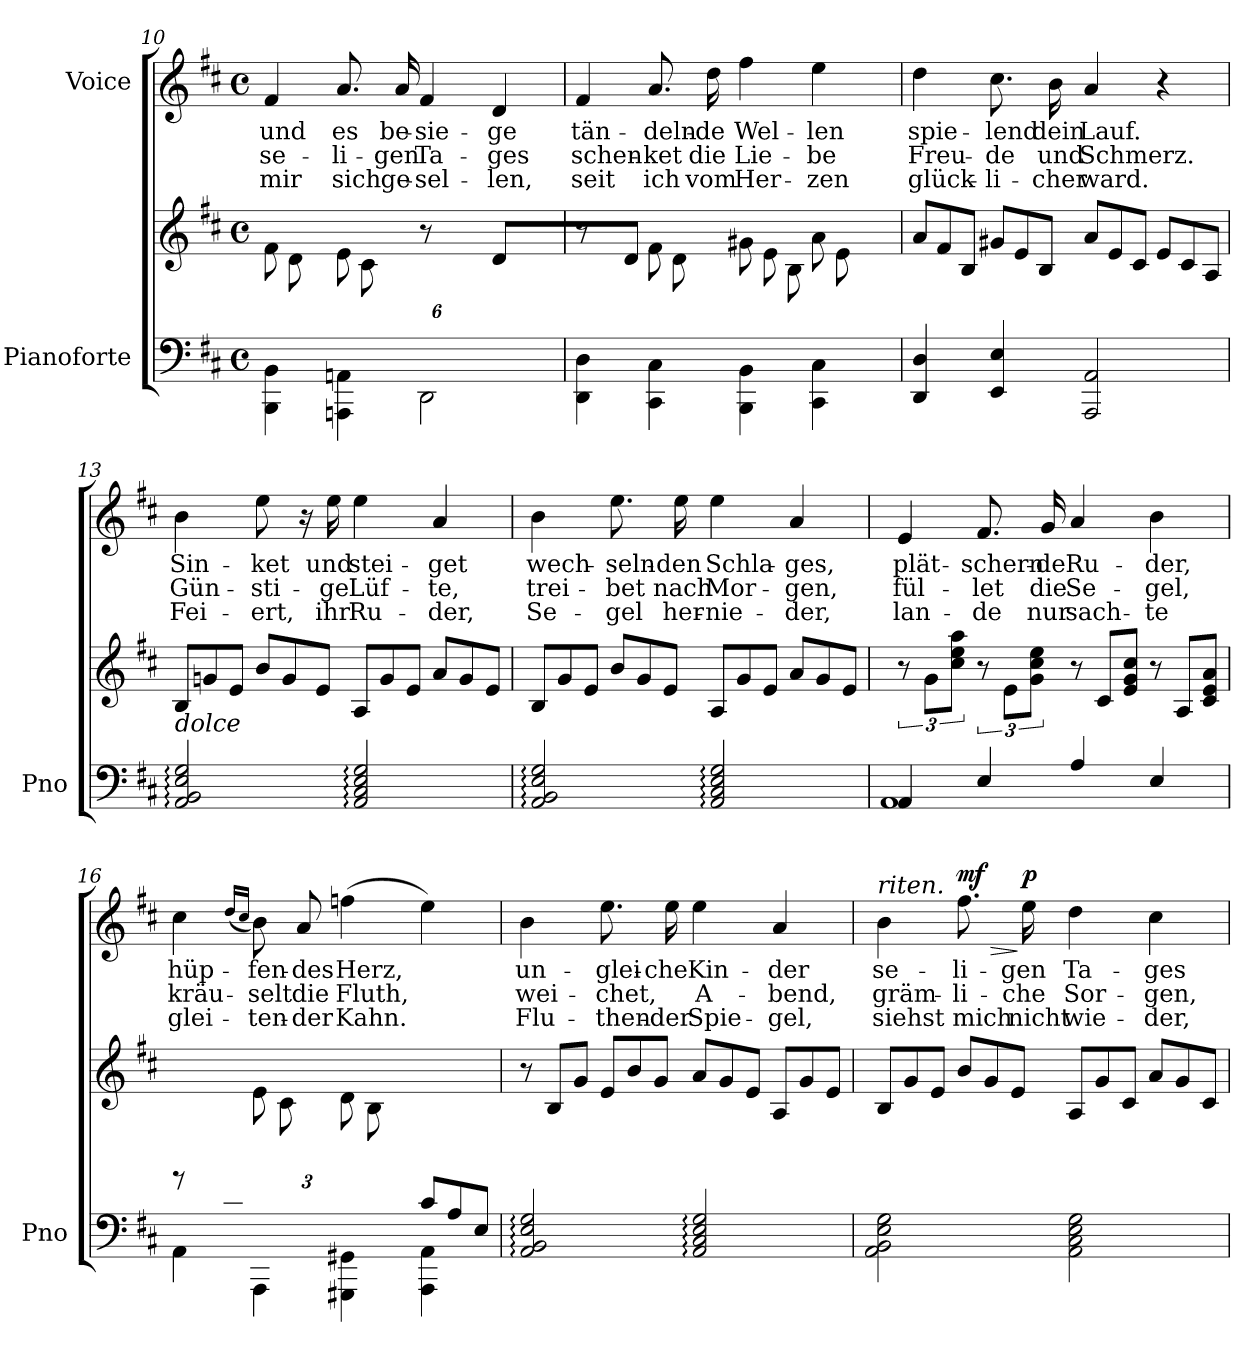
**kern	**kern	**kern	**text	**text	**text	**dynam
*part2	*part2	*part1	*part1	*part1	*part1	*part1
*staff3	*staff2	*staff1	*staff1	*staff1	*staff1	*staff1
*I"Pianoforte	*	*I"Voice	*	*	*	*
*I'Pno	*	*	*	*	*	*
*clefF4	*clefG2	*clefG2	*	*	*	*
*k[f#c#]	*k[f#c#]	*k[f#c#]	*	*	*	*
*M4/4	*M4/4	*M4/4	*	*	*	*
*met(c)	*met(c)	*met(c)	*	*	*	*
=10	=10	=10	=10	=10	=10	=10
*^	*	*	*	*	*	*
*	*	*Xtuplet	*	*	*	*	*
!	!	!	!	!LO:LY:b	!LO:LY:b	!LO:LY:b	!
6ryy	4BBB\ 4BB\	12f#\L	4f#/	und	se-	mir	.
.	.	12d\	.	.	.	.	.
12F#/J	.	12ryy	.	.	.	.	.
!	!	!	!	!LO:LY:b	!LO:LY:b	!LO:LY:b	!
6ryy	4AAAn\ 4AAn\	12e\L	8.a/	es	-li-	sich	.
.	.	12c#\	.	.	.	.	.
12E/J	.	12ryy	.	.	.	.	.
!	!	!	!	!LO:LY:b	!LO:LY:b	!LO:LY:b	!
.	.	.	16a/	be-	-gen	ge-	.
!	!	!	!	!LO:LY:b	!LO:LY:b	!LO:LY:b	!
12ryy	2DD\	12r	4f#/	-sie-	Ta-	-sel-	.
12F#/L	.	6ryy	.	.	.	.	.
12A/J	.	.	.	.	.	.	.
!	!	!	!	!LO:LY:b	!LO:LY:b	!LO:LY:b	!
12ryy	.	12d\L	4d/	-ge	-ges	-len,	.
12A/	.	6ryy	.	.	.	.	.
12F#/J	.	.	.	.	.	.	.
=11	=11	=11	=11	=11	=11	=11	=11
!	!	!	!	!LO:LY:b	!LO:LY:b	!LO:LY:b	!
12ryy	4DD\ 4D\	12r	4f#/	tän-	schen-	seit	.
12F#/L	.	12ryy	.	.	.	.	.
4ryy	.	12d/J	.	.	.	.	.
!	!	!	!	!LO:LY:b	!LO:LY:b	!LO:LY:b	!
.	4CC#\ 4C#\	12f#\L	8.a/	-deln-	-ket	ich	.
.	.	12d\	.	.	.	.	.
12F#/J	.	12ryy	.	.	.	.	.
!	!	!	!	!LO:LY:b	!LO:LY:b	!LO:LY:b	!
.	.	.	16dd\	-de	die	vom	.
!	!	!	!	!LO:LY:b	!LO:LY:b	!LO:LY:b	!
12%5ryy	4BBB\ 4BB\	12g#X\L	4ff#\	Wel-	Lie-	Her-	.
.	.	12e\	.	.	.	.	.
.	.	12B\J	.	.	.	.	.
!	!	!	!	!LO:LY:b	!LO:LY:b	!LO:LY:b	!
.	4CC#\ 4C#\	12a\L	4ee\	-len	-be	-zen	.
.	.	12e\	.	.	.	.	.
12A/J	.	12ryy	.	.	.	.	.
*v	*v	*	*	*	*	*	*
!!LO:PB:g=z
=12	=12	=12	=12	=12	=12	=12
!	!	!	!LO:LY:b	!LO:LY:b	!LO:LY:b	!
4DD/ 4D/	12a/L	4dd\	spie-	Freu-	glück-	.
.	12f#/	.	.	.	.	.
.	12B/J	.	.	.	.	.
!	!	!	!LO:LY:b	!LO:LY:b	!LO:LY:b	!
4EE/ 4E/	12g#X/L	8.cc#\	-lend	-de	-li-	.
.	12e/	.	.	.	.	.
.	12B/J	.	.	.	.	.
!	!	!	!LO:LY:b	!LO:LY:b	!LO:LY:b	!
.	.	16b\	dein	und	-cher	.
!	!	!	!LO:LY:b	!LO:LY:b	!LO:LY:b	!
2AAA/ 2AA/	12a/L	4a/	Lauf.	Schmerz.	ward.	.
.	12e/	.	.	.	.	.
.	12c#/J	.	.	.	.	.
.	12e/L	4r	.	.	.	.
.	12c#/	.	.	.	.	.
.	12A/J	.	.	.	.	.
=13	=13	=13	=13	=13	=13	=13
!LO:TX:a:i:t=dolce	!	!	!	!	!	!
!	!	!	!LO:LY:b	!LO:LY:b	!LO:LY:b	!
2AA/: 2BB/: 2E/: 2G/:	12B/L	4b\	Sin-	Gün-	Fei-	.
.	12gn/	.	.	.	.	.
.	12e/J	.	.	.	.	.
!	!	!	!LO:LY:b	!LO:LY:b	!LO:LY:b	!
.	12b/L	8ee\	-ket	-sti-	-ert,	.
.	12g/	.	.	.	.	.
.	.	16r	.	.	.	.
.	12e/J	.	.	.	.	.
!	!	!	!LO:LY:b	!LO:LY:b	!LO:LY:b	!
.	.	16ee\	und	-ge	ihr	.
!	!	!	!LO:LY:b	!LO:LY:b	!LO:LY:b	!
2AA/: 2C#/: 2E/: 2G/:	12A/L	4ee\	stei-	Lüf-	Ru-	.
.	12g/	.	.	.	.	.
.	12e/J	.	.	.	.	.
!	!	!	!LO:LY:b	!LO:LY:b	!LO:LY:b	!
.	12a/L	4a/	-get	-te,	-der,	.
.	12g/	.	.	.	.	.
.	12e/J	.	.	.	.	.
=14	=14	=14	=14	=14	=14	=14
!	!	!	!LO:LY:b	!LO:LY:b	!LO:LY:b	!
2AA/: 2BB/: 2E/: 2G/:	12B/L	4b\	wech-	trei-	Se-	.
.	12g/	.	.	.	.	.
.	12e/J	.	.	.	.	.
!	!	!	!LO:LY:b	!LO:LY:b	!LO:LY:b	!
.	12b/L	8.ee\	-seln-	-bet	-gel	.
.	12g/	.	.	.	.	.
.	12e/J	.	.	.	.	.
!	!	!	!LO:LY:b	!LO:LY:b	!LO:LY:b	!
.	.	16ee\	-den	nach	her-	.
!	!	!	!LO:LY:b	!LO:LY:b	!LO:LY:b	!
2AA/: 2C#/: 2E/: 2G/:	12A/L	4ee\	Schla-	Mor-	-nie-	.
.	12g/	.	.	.	.	.
.	12e/J	.	.	.	.	.
!	!	!	!LO:LY:b	!LO:LY:b	!LO:LY:b	!
.	12a/L	4a/	-ges,	-gen,	-der,	.
.	12g/	.	.	.	.	.
.	12e/J	.	.	.	.	.
=15	=15	=15	=15	=15	=15	=15
*^	*	*	*	*	*	*
*	*	*tuplet	*	*	*	*	*
!	!	!	!	!LO:LY:b	!LO:LY:b	!LO:LY:b	!
4AA/	1AA	12r	4e/	plät-	fül-	lan-	.
.	.	12g\L	.	.	.	.	.
.	.	12cc#\ 12ee\ 12aa\J	.	.	.	.	.
!	!	!	!	!LO:LY:b	!LO:LY:b	!LO:LY:b	!
4E/	.	12r	8.f#/	-schern-	-let	-de	.
.	.	12e\L	.	.	.	.	.
.	.	12g\ 12cc#\ 12ee\J	.	.	.	.	.
!	!	!	!	!LO:LY:b	!LO:LY:b	!LO:LY:b	!
.	.	.	16g/	-de	die	nur	.
*	*	*Xtuplet	*	*	*	*	*
!	!	!	!	!LO:LY:b	!LO:LY:b	!LO:LY:b	!
4A/	.	12r	4a/	Ru-	Se-	sach-	.
.	.	12c#/L	.	.	.	.	.
.	.	12e/ 12g/ 12cc#/J	.	.	.	.	.
!	!	!	!	!LO:LY:b	!LO:LY:b	!LO:LY:b	!
4E/	.	12r	4b\	-der,	-gel,	-te	.
.	.	12A/L	.	.	.	.	.
.	.	12c#/ 12e/ 12a/J	.	.	.	.	.
!!LO:LB:g=z
=16	=16	=16	=16	=16	=16	=16	=16
!	!	!	!	!LO:LY:b	!LO:LY:b	!LO:LY:b	!
12ryy	4AA\	12rCC	4cc#\	hüp-	kräu-	glei-	.
12G/L	.	6ryy	.	.	.	.	.
12c#/J	.	.	.	.	.	.	.
.	.	.	(<16qdd/LL	.	.	.	.
.	.	.	16qcc#/JJ	.	.	.	.
!	!	!	!	!LO:LY:b	!LO:LY:b	!LO:LY:b	!
6ryy	4AAA\	12e\L	8b\)	-fen-	-selt	-ten-	.
.	.	12c#\	.	.	.	.	.
!	!	!	!	!LO:LY:b	!LO:LY:b	!LO:LY:b	!
.	.	.	8a/	-des	die	-der	.
12G/J	.	12ryy	.	.	.	.	.
!	!	!	!	!LO:LY:b	!LO:LY:b	!LO:LY:b	!
6ryy	4GGG#X\ 4GG#X\	12d\L	(>4ffn\	Herz,	Fluth,	Kahn.	.
.	.	12B\	.	.	.	.	.
12Fn/J	.	3ryy	.	.	.	.	.
*Xtuplet	*	*	*	*	*	*	*
12c#/L	4AAA\ 4AA\	.	4ee\)	.	.	.	.
12A/	.	.	.	.	.	.	.
12E/J	.	.	.	.	.	.	.
*v	*v	*	*	*	*	*	*
=17	=17	=17	=17	=17	=17	=17
!	!	!	!LO:LY:b	!LO:LY:b	!LO:LY:b	!
2AA/: 2BB/: 2E/: 2G/:	12r	4b\	un-	wei-	Flu-	.
.	12B/L	.	.	.	.	.
.	12g/J	.	.	.	.	.
!	!	!	!LO:LY:b	!LO:LY:b	!LO:LY:b	!
.	12e/L	8.ee\	-glei-	-chet,	-then-	.
.	12b/	.	.	.	.	.
.	12g/J	.	.	.	.	.
!	!	!	!LO:LY:b	!	!LO:LY:b	!
.	.	16ee\	-che	.	-der	.
!	!	!	!LO:LY:b	!LO:LY:b	!LO:LY:b	!
2AA/: 2C#/: 2E/: 2G/:	12a/L	4ee\	Kin-	A-	Spie-	.
.	12g/	.	.	.	.	.
.	12e/J	.	.	.	.	.
!	!	!	!LO:LY:b	!LO:LY:b	!LO:LY:b	!
.	12A/L	4a/	-der	-bend,	-gel,	.
.	12g/	.	.	.	.	.
.	12e/J	.	.	.	.	.
=18	=18	=18	=18	=18	=18	=18
!	!	!LO:TX:a:i:t=riten.	!	!	!	!
!	!	!	!LO:LY:b	!LO:LY:b	!LO:LY:b	!
2AA\ 2BB\ 2E\ 2G\	12B/L	4b\	se-	gräm-	siehst	.
.	12g/	.	.	.	.	.
.	12e/J	.	.	.	.	.
*	*	*MM35	*	*	*	*
!	!	!	!LO:LY:b	!LO:LY:b	!LO:LY:b	!LO:HP:b
!	!	!	!	!	!	!LO:DY:n=1:b
.	12b/L	8.ff#\	-li-	-li-	mich	> mf
.	12g/	.	.	.	.	.
.	12e/J	.	.	.	.	.
!	!	!	!LO:LY:b	!LO:LY:b	!LO:LY:b	!LO:DY:n=2:b
.	.	16ee\	-gen	-che	nicht	] p
!	!	!	!LO:LY:b	!LO:LY:b	!LO:LY:b	!
2AA\ 2C#\ 2E\ 2G\	12A/L	4dd\	Ta-	Sor-	wie-	.
.	12g/	.	.	.	.	.
.	12c#/J	.	.	.	.	.
!	!	!	!LO:LY:b	!LO:LY:b	!LO:LY:b	!
.	12a/L	4cc#\	-ges	-gen,	-der,	.
.	12g/	.	.	.	.	.
.	12c#/J	.	.	.	.	.
=	=	=	=	=	=	=
*-	*-	*-	*-	*-	*-	*-
